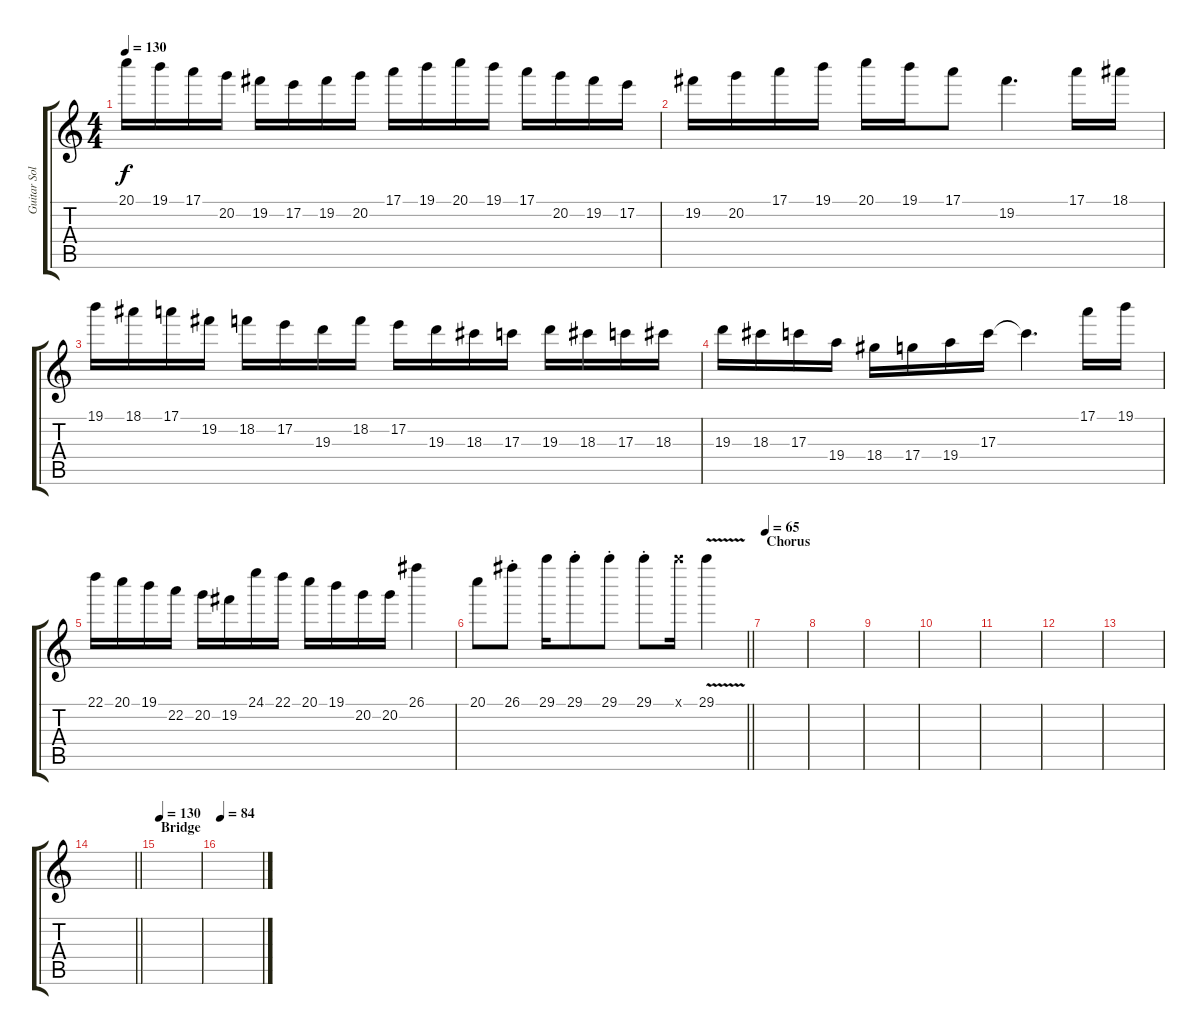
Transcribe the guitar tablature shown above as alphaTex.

\track ("Guitar Solo/Overdub Effect" "Guitar Sol") {instrument overdrivenguitar}
\staff {score tabs}
\tuning (E4 B3 G3 D3 A2 D2) {hide}
\ts (4 4)
\tempo 130
\clef g2
\ks c
20.1.16{dy f} 19.1.16 17.1.16 20.2.16 19.2.16 17.2.16 19.2.16 20.2.16 17.1.16 19.1.16 20.1.16 19.1.16 17.1.16 20.2.16 19.2.16 17.2.16 |
19.2.16 20.2.16 17.1.16 19.1.16 20.1.16 19.1.16 17.1.8 19.2.4{d} 17.1.16 18.1.16 |
19.1.16 18.1.16 17.1.16 19.2.16 18.2.16 17.2.16 19.3.16 18.2.16 17.2.16 19.3.16 18.3.16 17.3.16 19.3.16 18.3.16 17.3.16 18.3.16 |
19.3.16 18.3.16 17.3.16 19.4.16 18.4.16 17.4.16 19.4.16 17.3.16 17.3{t}.4{d} 17.1.16 19.1.16 |
22.1.16 20.1.16 19.1.16 22.2.16 20.2.16 19.2.16 24.1.16 22.1.16 20.1.16 19.1.16 20.2.16 20.2.16 26.1.4 |
\barLineRight lightlight
20.1.8 26.1{st}.8 29.1.16 29.1{st}.8 29.1{st}.8 29.1{st}.8 29.1{x}.16 29.1{v}.4 |
\section ("" "Chorus")
\tempo 65
|
|
|
|
|
|
|
\barLineRight lightlight
|
\section ("" "Bridge")
\tempo 130
|
\tempo 84
